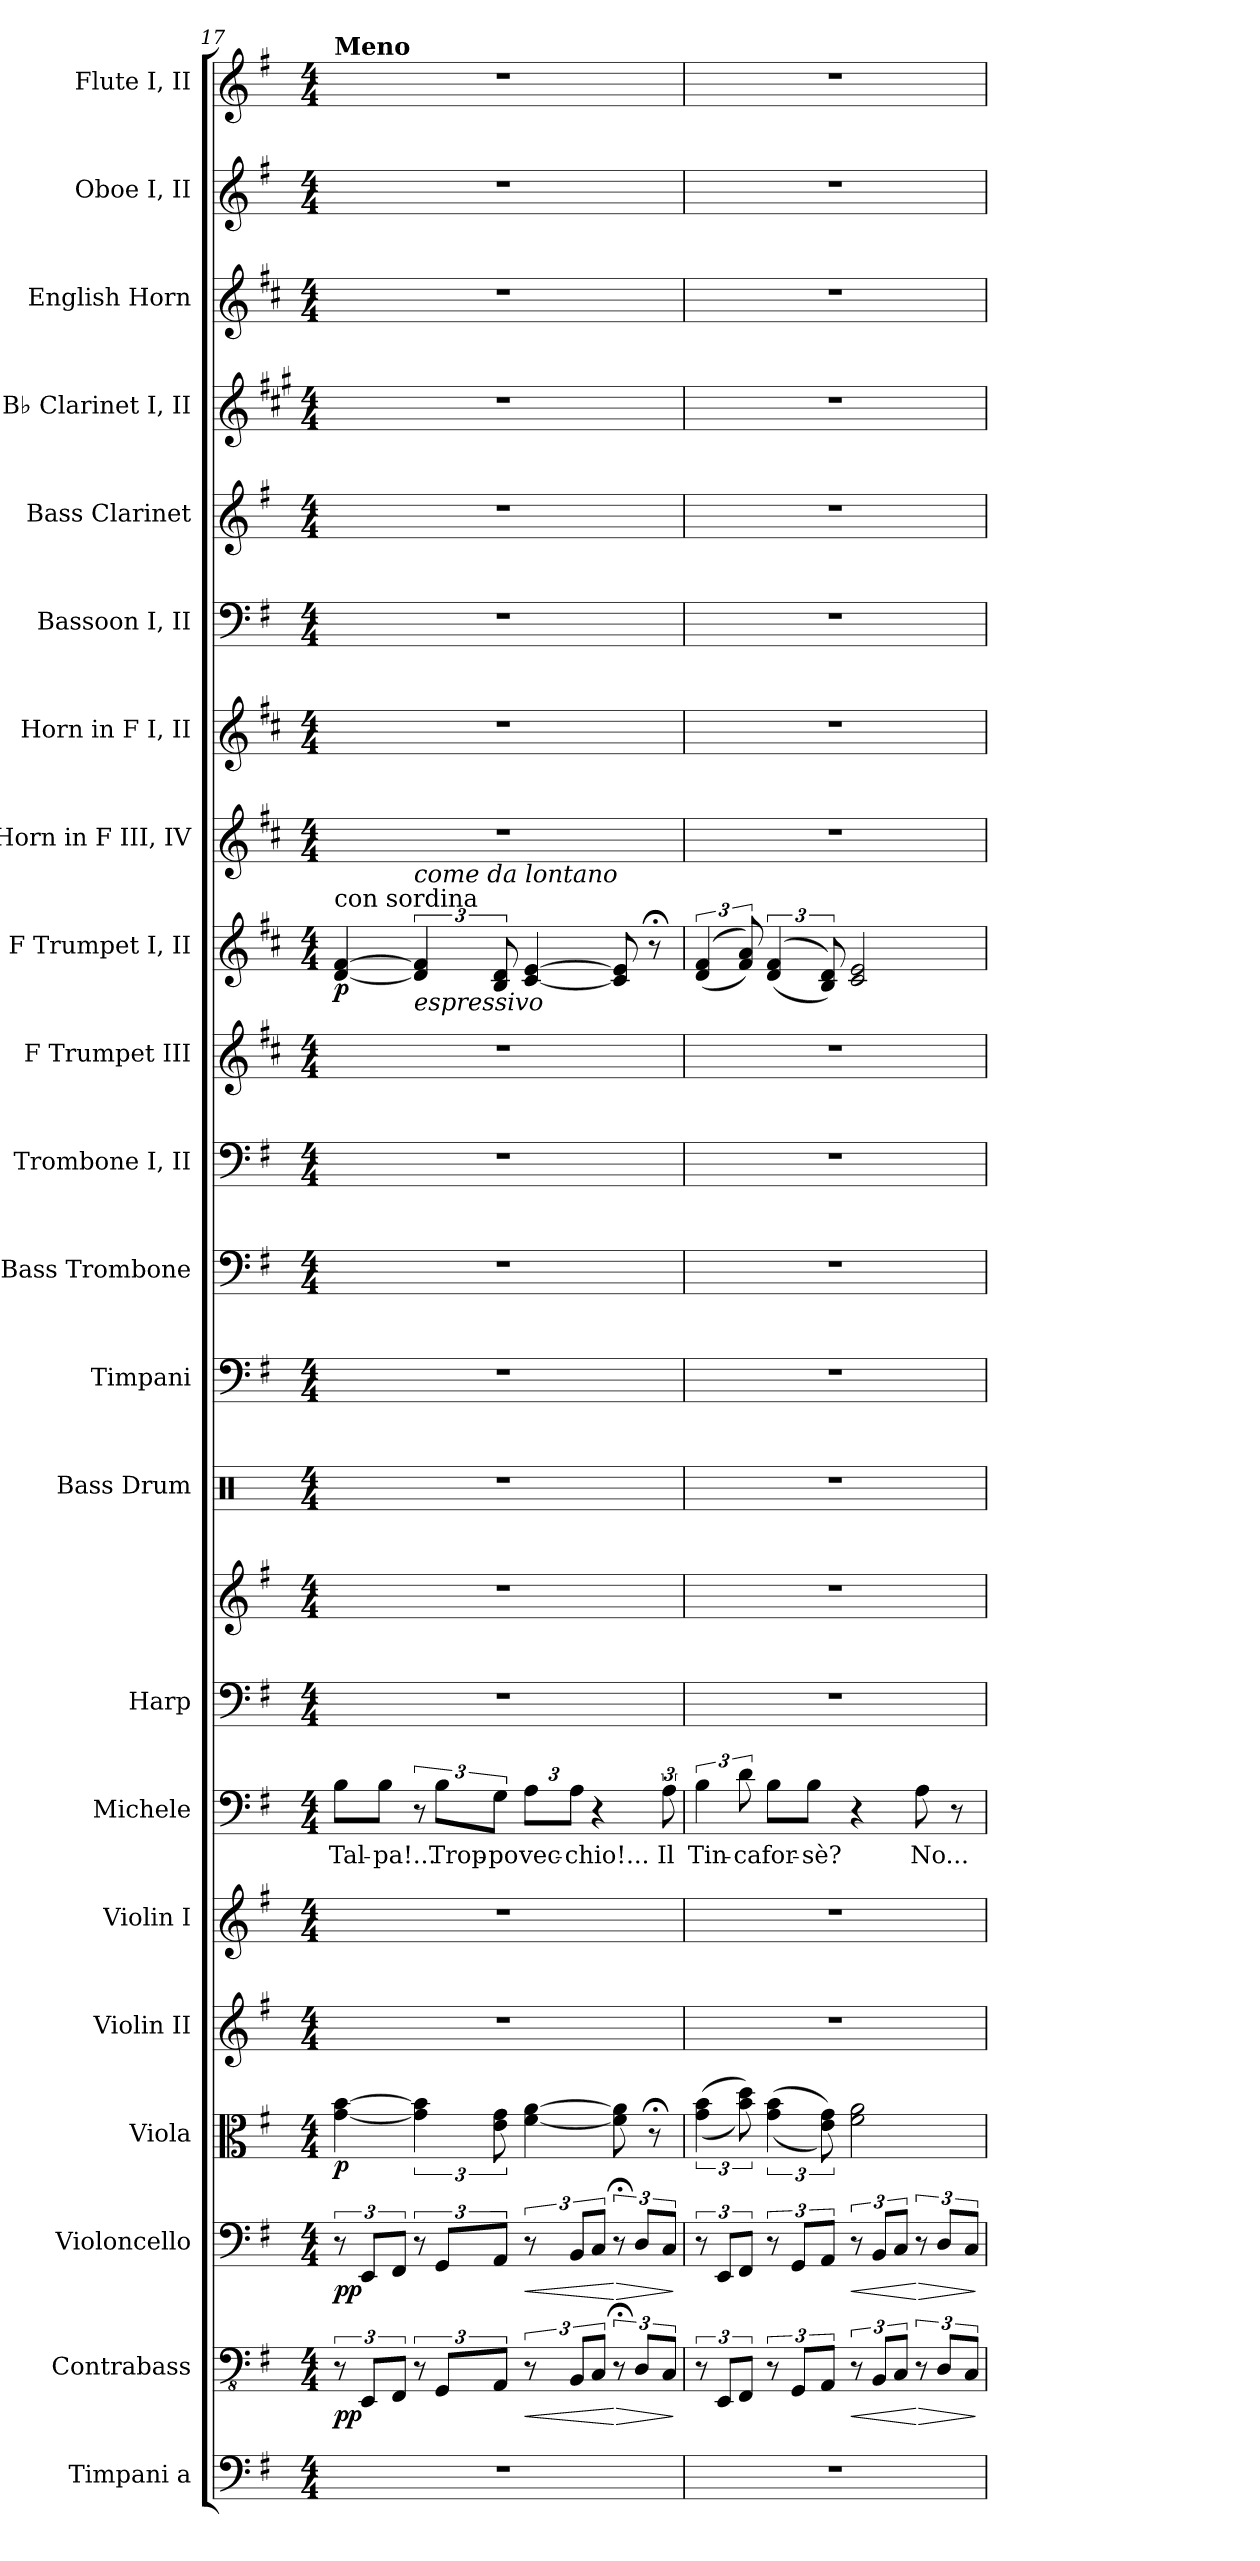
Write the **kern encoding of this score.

**kern	**kern	**dynam	**kern	**dynam	**kern	**dynam	**kern	**kern	**kern	**text	**kern	**kern	**kern	**kern	**kern	**kern	**kern	**kern	**dynam	**kern	**kern	**kern	**kern	**kern	**kern	**kern	**kern
*part22	*part21	*part21	*part20	*part20	*part19	*part19	*part18	*part17	*part16	*part16	*part15	*part15	*part14	*part13	*part12	*part11	*part10	*part9	*part9	*part8	*part7	*part6	*part5	*part4	*part3	*part2	*part1
*staff23	*staff22	*staff22	*staff21	*staff21	*staff20	*staff20	*staff19	*staff18	*staff17	*staff17	*staff16	*staff15	*staff14	*staff13	*staff12	*staff11	*staff10	*staff9	*staff9	*staff8	*staff7	*staff6	*staff5	*staff4	*staff3	*staff2	*staff1
*I"Timpani a	*I"Contrabass	*	*I"Violoncello	*	*I"Viola	*	*I"Violin II	*I"Violin I	*I"Michele	*	*I"Harp	*	*I"Bass Drum	*I"Timpani	*I"Bass Trombone	*I"Trombone I, II	*I"F Trumpet III	*I"F Trumpet I, II	*	*I"Horn in F III, IV	*I"Horn in F I, II	*I"Bassoon I, II	*I"Bass Clarinet	*I"B♭ Clarinet I, II	*I"English Horn	*I"Oboe I, II	*I"Flute I, II
*I'Timp. a	*I'Cb.	*	*I'Vc.	*	*I'Vla.	*	*I'Vln. II	*I'Vln. I	*I'M.	*	*I'Hrp.	*	*I'B. Dr.	*I'Timp.	*I'B. Tbn.	*I'Tbn. I, II	*I'F Tpt. III	*I'F Tpt. I, II	*	*	*	*I'Bsn. I, II	*I'B. Cl.	*I'B♭ Cl. I, II	*I'E. Hn.	*I'Ob. I, II	*I'Fl. I, II
!!LO:LB:g=z
*clefF4	*clefFv4	*	*clefF4	*	*clefC3	*	*clefG2	*clefG2	*clefF4	*	*clefF4	*clefG2	*clefX	*clefF4	*clefF4	*clefF4	*clefG2	*clefG2	*	*clefG2	*clefG2	*clefF4	*clefG2	*clefG2	*clefG2	*clefG2	*clefG2
*	*	*	*	*	*	*	*	*	*	*	*	*	*	*	*	*	*ITrd-3c-5	*ITrd-3c-5	*	*ITrd4c7	*ITrd4c7	*	*ITrd8c14	*ITrd1c2	*ITrd4c7	*	*
*k[f#]	*k[f#]	*	*k[f#]	*	*k[f#]	*	*k[f#]	*k[f#]	*k[f#]	*	*k[f#]	*k[f#]	*k[]	*k[f#]	*k[f#]	*k[f#]	*k[f#]	*k[f#]	*	*k[f#]	*k[f#]	*k[f#]	*k[f#]	*k[f#]	*k[f#]	*k[f#]	*k[f#]
*M4/4	*M4/4	*	*M4/4	*	*M4/4	*	*M4/4	*M4/4	*M4/4	*	*M4/4	*M4/4	*M4/4	*M4/4	*M4/4	*M4/4	*M4/4	*M4/4	*	*M4/4	*M4/4	*M4/4	*M4/4	*M4/4	*M4/4	*M4/4	*M4/4
=17	=17	=17	=17	=17	=17	=17	=17	=17	=17	=17	=17	=17	=17	=17	=17	=17	=17	=17	=17	=17	=17	=17	=17	=17	=17	=17	=17
!	!	!	!	!	!	!	!	!	!	!	!	!	!	!	!	!	!	!	!	!	!	!	!	!	!	!	!LO:TX:a:B:t=Meno
!	!	!	!	!	!	!	!	!	!	!	!	!	!	!	!	!	!	!LO:TX:a:t=con sordina	!	!	!	!	!	!	!	!	!
!	!	!LO:DY:b	!	!LO:DY:b	!	!LO:DY:b	!	!	!	!	!	!	!	!	!	!	!	!	!LO:DY:b	!	!	!	!	!	!	!	!
1r	12r	pp	12r	pp	[4g\ [4b\	p	1r	1r	8B\L	Tal-	1r	1r	1r	1r	1r	1r	1r	[4g/ [4b/	p	1r	1r	1r	1r	1r	1r	1r	1r
.	12EEE/L	.	12EE/L	.	.	.	.	.	.	.	.	.	.	.	.	.	.	.	.	.	.	.	.	.	.	.	.
.	.	.	.	.	.	.	.	.	8B\J	-pa!...	.	.	.	.	.	.	.	.	.	.	.	.	.	.	.	.	.
.	12FFF#/J	.	12FF#/J	.	.	.	.	.	.	.	.	.	.	.	.	.	.	.	.	.	.	.	.	.	.	.	.
!	!	!	!	!	!	!	!	!	!	!	!	!	!	!	!	!	!	!LO:TX:a:i:t=come da lontano	!	!	!	!	!	!	!	!	!
!	!	!	!	!	!	!	!	!	!	!	!	!	!	!	!	!	!	!LO:TX:b:i:t=espressivo	!	!	!	!	!	!	!	!	!
.	12r	.	12r	.	6g\] 6b\]	.	.	.	12r	.	.	.	.	.	.	.	.	6g/] 6b/]	.	.	.	.	.	.	.	.	.
.	12GGG/L	.	12GG/L	.	.	.	.	.	12B\L	Trop-	.	.	.	.	.	.	.	.	.	.	.	.	.	.	.	.	.
.	12AAA/J	.	12AA/J	.	12e\ 12g\	.	.	.	12G\J	-po	.	.	.	.	.	.	.	12e/ 12g/	.	.	.	.	.	.	.	.	.
!	!	!LO:HP:b	!	!LO:HP:b	!	!	!	!	!	!	!	!	!	!	!	!	!	!	!	!	!	!	!	!	!	!	!
.	12r	<	12r	<	[4f#\ [4a\	.	.	.	12A\L	vec-	.	.	.	.	.	.	.	[4f#/ [4a/	.	.	.	.	.	.	.	.	.
.	12BBB/L	.	12BB/L	.	.	.	.	.	12A\J	-chio!...	.	.	.	.	.	.	.	.	.	.	.	.	.	.	.	.	.
.	12CC/J	.	12C/J	.	.	.	.	.	4r	.	.	.	.	.	.	.	.	.	.	.	.	.	.	.	.	.	.
!	!	!LO:HP:n=1:b	!	!LO:HP:n=1:b	!	!	!	!	!	!	!	!	!	!	!	!	!	!	!	!	!	!	!	!	!	!	!
.	12r;<	[ >	12r;<	[ >	8f#\] 8a\]	.	.	.	.	.	.	.	.	.	.	.	.	8f#/] 8a/]	.	.	.	.	.	.	.	.	.
.	12DD/L	.	12D/L	.	.	.	.	.	.	.	.	.	.	.	.	.	.	.	.	.	.	.	.	.	.	.	.
.	.	.	.	.	8r;<	.	.	.	.	.	.	.	.	.	.	.	.	8r;<	.	.	.	.	.	.	.	.	.
.	12CC/J	.	12C/J	.	.	.	.	.	12A\	Il	.	.	.	.	.	.	.	.	.	.	.	.	.	.	.	.	.
.	.	]	.	]	.	.	.	.	.	.	.	.	.	.	.	.	.	.	.	.	.	.	.	.	.	.	.
=18	=18	=18	=18	=18	=18	=18	=18	=18	=18	=18	=18	=18	=18	=18	=18	=18	=18	=18	=18	=18	=18	=18	=18	=18	=18	=18	=18
1r	12r	.	12r	.	((6g\ 6b\	.	1r	1r	6B\	Tin-	1r	1r	1r	1r	1r	1r	1r	((>6g/ 6b/	.	1r	1r	1r	1r	1r	1r	1r	1r
.	12EEE/L	.	12EE/L	.	.	.	.	.	.	.	.	.	.	.	.	.	.	.	.	.	.	.	.	.	.	.	.
.	12FFF#/J	.	12FF#/J	.	12b\ 12dd\))	.	.	.	12d\	-ca	.	.	.	.	.	.	.	12b/ 12dd/))	.	.	.	.	.	.	.	.	.
.	12r	.	12r	.	((6g\ 6b\	.	.	.	8B\L	for-	.	.	.	.	.	.	.	((>6g/ 6b/	.	.	.	.	.	.	.	.	.
.	12GGG/L	.	12GG/L	.	.	.	.	.	.	.	.	.	.	.	.	.	.	.	.	.	.	.	.	.	.	.	.
.	.	.	.	.	.	.	.	.	8B\J	-sè?	.	.	.	.	.	.	.	.	.	.	.	.	.	.	.	.	.
.	12AAA/J	.	12AA/J	.	12e\ 12g\))	.	.	.	.	.	.	.	.	.	.	.	.	12e/ 12g/))	.	.	.	.	.	.	.	.	.
!	!	!LO:HP:b	!	!LO:HP:b	!	!	!	!	!	!	!	!	!	!	!	!	!	!	!	!	!	!	!	!	!	!	!
.	12r	<	12r	<	2f#\ 2a\	.	.	.	4r	.	.	.	.	.	.	.	.	2f#/ 2a/	.	.	.	.	.	.	.	.	.
.	12BBB/L	.	12BB/L	.	.	.	.	.	.	.	.	.	.	.	.	.	.	.	.	.	.	.	.	.	.	.	.
.	12CC/J	.	12C/J	.	.	.	.	.	.	.	.	.	.	.	.	.	.	.	.	.	.	.	.	.	.	.	.
!	!	!LO:HP:n=1:b	!	!LO:HP:n=1:b	!	!	!	!	!	!	!	!	!	!	!	!	!	!	!	!	!	!	!	!	!	!	!
.	12r	[ >	12r	[ >	.	.	.	.	8A\	No...	.	.	.	.	.	.	.	.	.	.	.	.	.	.	.	.	.
.	12DD/L	.	12D/L	.	.	.	.	.	.	.	.	.	.	.	.	.	.	.	.	.	.	.	.	.	.	.	.
.	.	.	.	.	.	.	.	.	8r	.	.	.	.	.	.	.	.	.	.	.	.	.	.	.	.	.	.
.	12CC/J	.	12C/J	.	.	.	.	.	.	.	.	.	.	.	.	.	.	.	.	.	.	.	.	.	.	.	.
.	.	]	.	]	.	.	.	.	.	.	.	.	.	.	.	.	.	.	.	.	.	.	.	.	.	.	.
=	=	=	=	=	=	=	=	=	=	=	=	=	=	=	=	=	=	=	=	=	=	=	=	=	=	=	=
*-	*-	*-	*-	*-	*-	*-	*-	*-	*-	*-	*-	*-	*-	*-	*-	*-	*-	*-	*-	*-	*-	*-	*-	*-	*-	*-	*-
